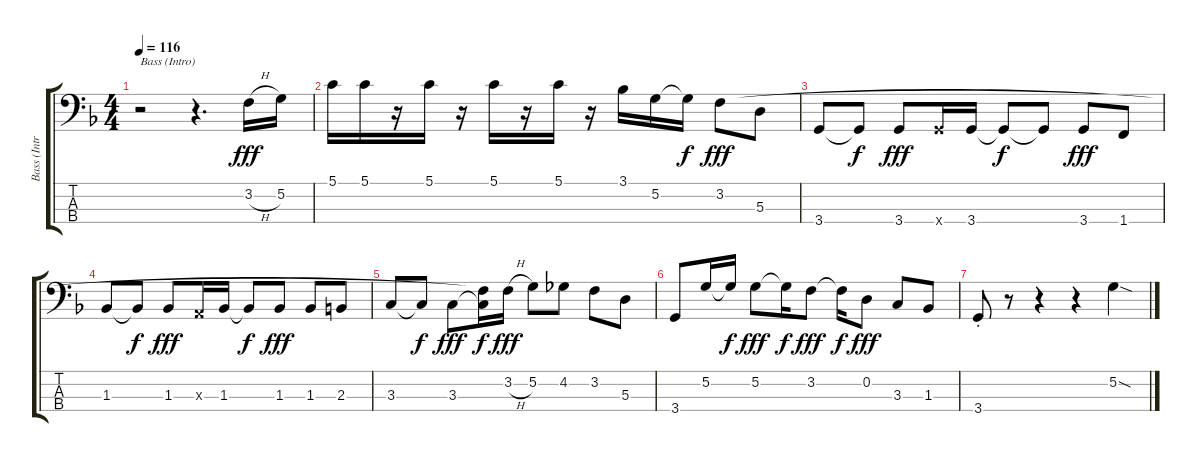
\track ("Bass (Intro)" "Bass (Intr") {instrument electricbasspick}
\staff {score tabs}
\tuning (G2 D2 A1 E1) {hide}
\ts (4 4)
\tempo 116
\clef f4
\ks f
r.2{txt "Bass (Intro)" dy fff instrument electricbasspick} r.4{d} 3.2{h}.16 5.2.16 |
5.1.16 5.1.16 r.16 5.1.16 r.16 5.1.16 r.16 5.1.16 r.16 3.1.16 5.2.16 5.2{t}.16{dy f} 3.2.8{dy fff} 5.3.8 |
3.4.8 3.4{t}.8{dy f} 3.4.8{dy fff} 3.4{x}.16 3.4.16 3.4{t}.8{dy f} 3.4{t}.8 3.4.8{dy fff} 1.4.8 |
1.3.8 1.3{t}.8{dy f} 1.3.8{dy fff} 0.3{x}.16 1.3.16 1.3{t}.8{dy f} 1.3.8{dy fff} 1.3.8 2.3.8 |
3.3.8 3.3{t}.8{dy f} 3.3.8{dy fff} (3.2{t} 3.3{t}).16{dy f} 3.2{h}.16{dy fff} 5.2.8 4.2.8 3.2.8 5.3.8 |
3.4.8 5.2.16 5.2{t}.16{dy f} 5.2.8{dy fff} 5.2{t}.16{dy f} 3.2.8{dy fff} 3.2{t}.16{dy f} 0.2.8{dy fff} 3.3.8 1.3.8 |
3.4{st}.8 r.8 r.4 r.4 5.2{sod}.4
